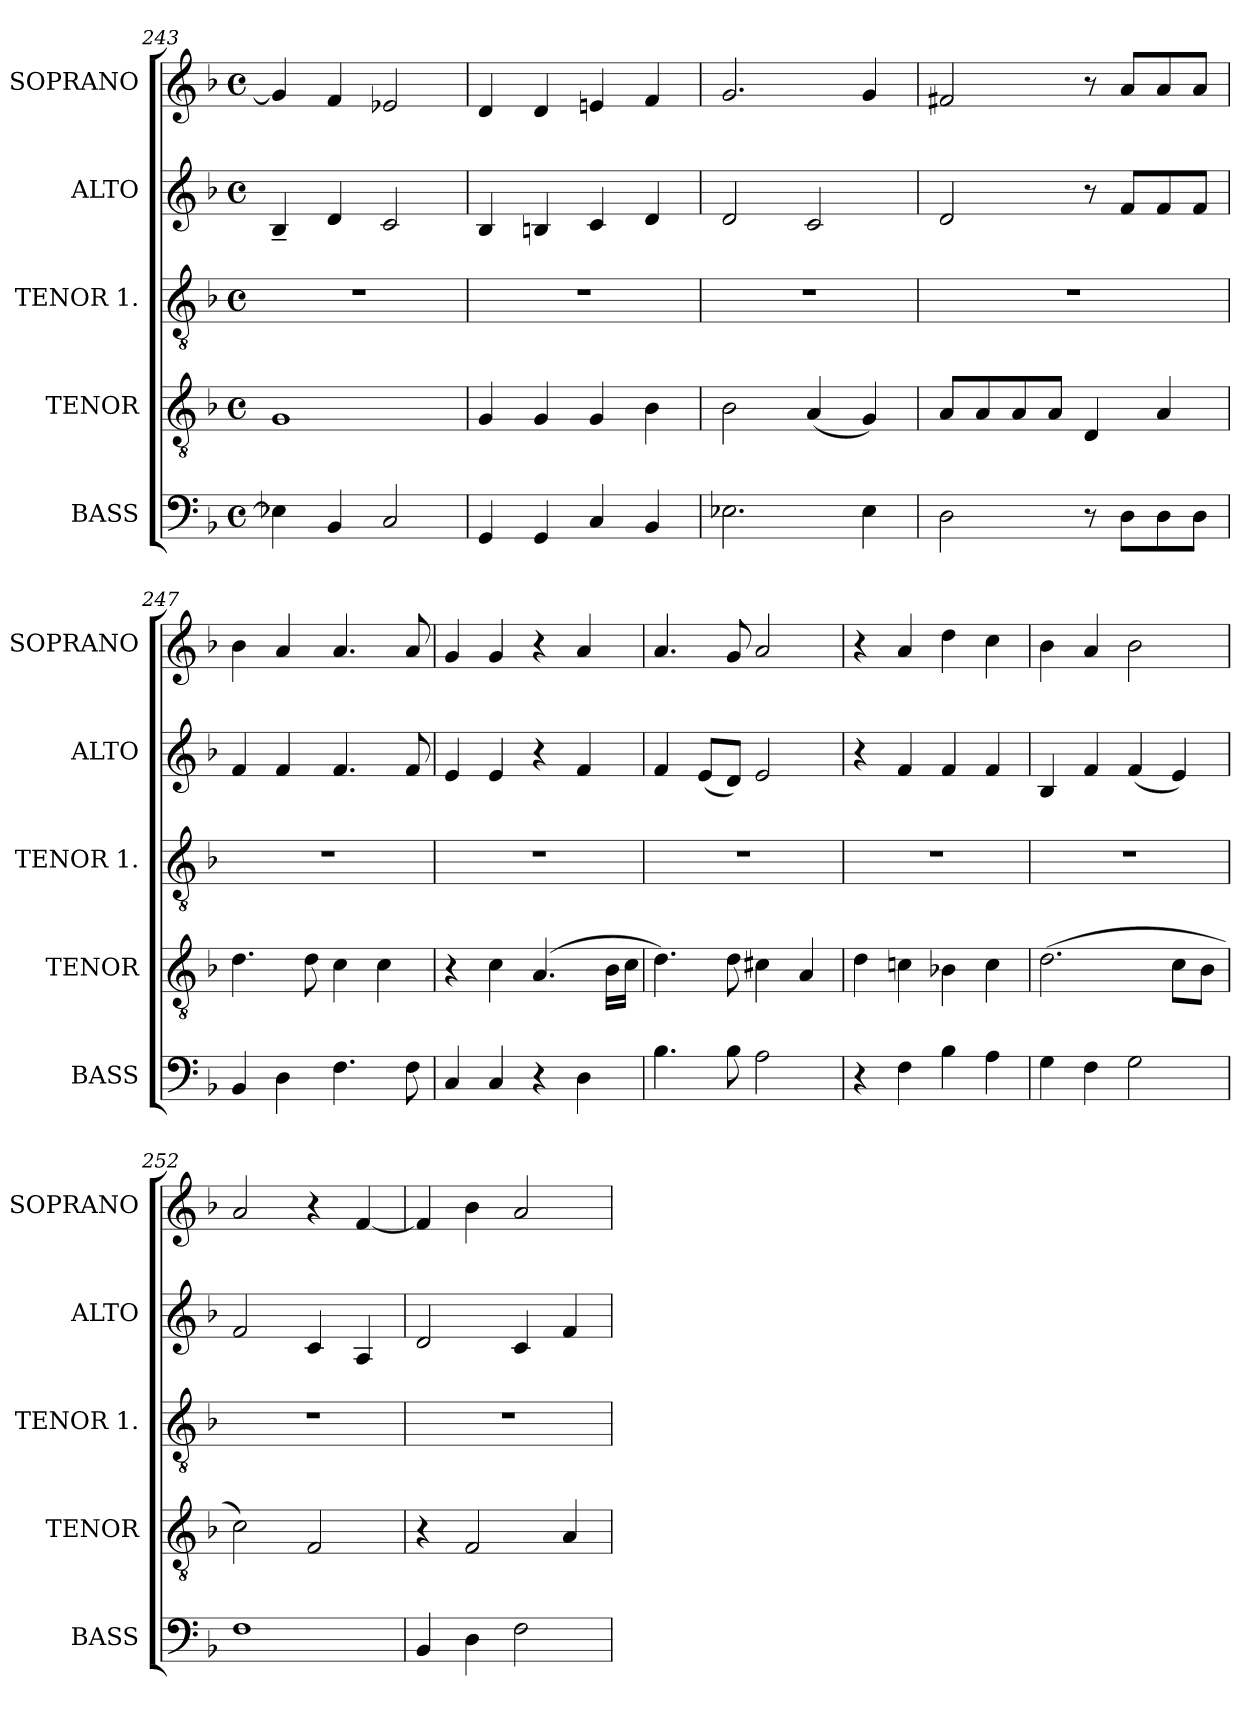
**kern	**kern	**kern	**kern	**kern
*part5	*part4	*part3	*part2	*part1
*staff5	*staff4	*staff3	*staff2	*staff1
*I"BASS	*I"TENOR	*I"TENOR 1.	*I"ALTO	*I"SOPRANO
*I'BASS	*I'TENOR	*I'TENOR 1.	*I'ALTO	*I'SOPRANO
!!LO:PB:g=z
*clefF4	*clefGv2	*clefGv2	*clefG2	*clefG2
*k[b-]	*k[b-]	*k[b-]	*k[b-]	*k[b-]
*F:	*F:	*F:	*F:	*F:
*M4/4	*M4/4	*M4/4	*M4/4	*M4/4
*met(c)	*met(c)	*met(c)	*met(c)	*met(c)
=243	=243	=243	=243	=243
4E-X\]	1G	1r	4B-~</	4g/]
4BB-/	.	.	4d/	4f/
2C/	.	.	2c/	2e-X/
=244	=244	=244	=244	=244
4GG/	4G/	1r	4B-/	4d/
4GG/	4G/	.	4Bn/	4d/
4C/	4G/	.	4c/	4en/
4BB-/	4B-\	.	4d/	4f/
=245	=245	=245	=245	=245
2.E-X\	2B-\	1r	2d/	2.g/
.	(<4A/	.	2c/	.
4E-\	4G/)	.	.	4g/
=246	=246	=246	=246	=246
2D\	8A/L	1r	2d/	2f#X/
.	8A/	.	.	.
.	8A/	.	.	.
.	8A/J	.	.	.
8r	4D/	.	8r	8r
8D\L	.	.	8f/L	8a/L
8D\	4A/	.	8f/	8a/
8D\J	.	.	8f/J	8a/J
=247	=247	=247	=247	=247
4BB-/	4.d\	1r	4f/	4b-\
4D\	.	.	4f/	4a/
.	8d\	.	.	.
4.F\	4c\	.	4.f/	4.a/
.	4c\	.	.	.
8F\	.	.	8f/	8a/
=248	=248	=248	=248	=248
4C/	4r	1r	4e/	4g/
4C/	4c\	.	4e/	4g/
4r	(>4.A/	.	4r	4r
4D\	.	.	4f/	4a/
.	16B-\LL	.	.	.
.	16c\JJ	.	.	.
=249	=249	=249	=249	=249
4.B-\	4.d\)	1r	4f/	4.a/
.	.	.	(<8e/L	.
8B-\	8d\	.	8d/J)	8g/
2A\	4c#X\	.	2e/	2a/
.	4A/	.	.	.
!!LO:LB:g=z
=250	=250	=250	=250	=250
4r	4d\	1r	4r	4r
4F\	4cn\	.	4f/	4a/
4B-\	4B-X\	.	4f/	4dd\
4A\	4c\	.	4f/	4cc\
=251	=251	=251	=251	=251
4G\	(>2.d\	1r	4B-/	4b-\
4F\	.	.	4f/	4a/
2G\	.	.	(<4f/	2b-\
.	8c\L	.	4e/)	.
.	8B-\J	.	.	.
=252	=252	=252	=252	=252
1F	2c\)	1r	2f/	2a/
.	2F/	.	4c/	4r
.	.	.	4A/	[<4f/
=253	=253	=253	=253	=253
4BB-/	4r	1r	2d/	4f/]
4D\	2F/	.	.	4b-\
2F\	.	.	4c/	2a/
.	4A/	.	4f/	.
=	=	=	=	=
*-	*-	*-	*-	*-
